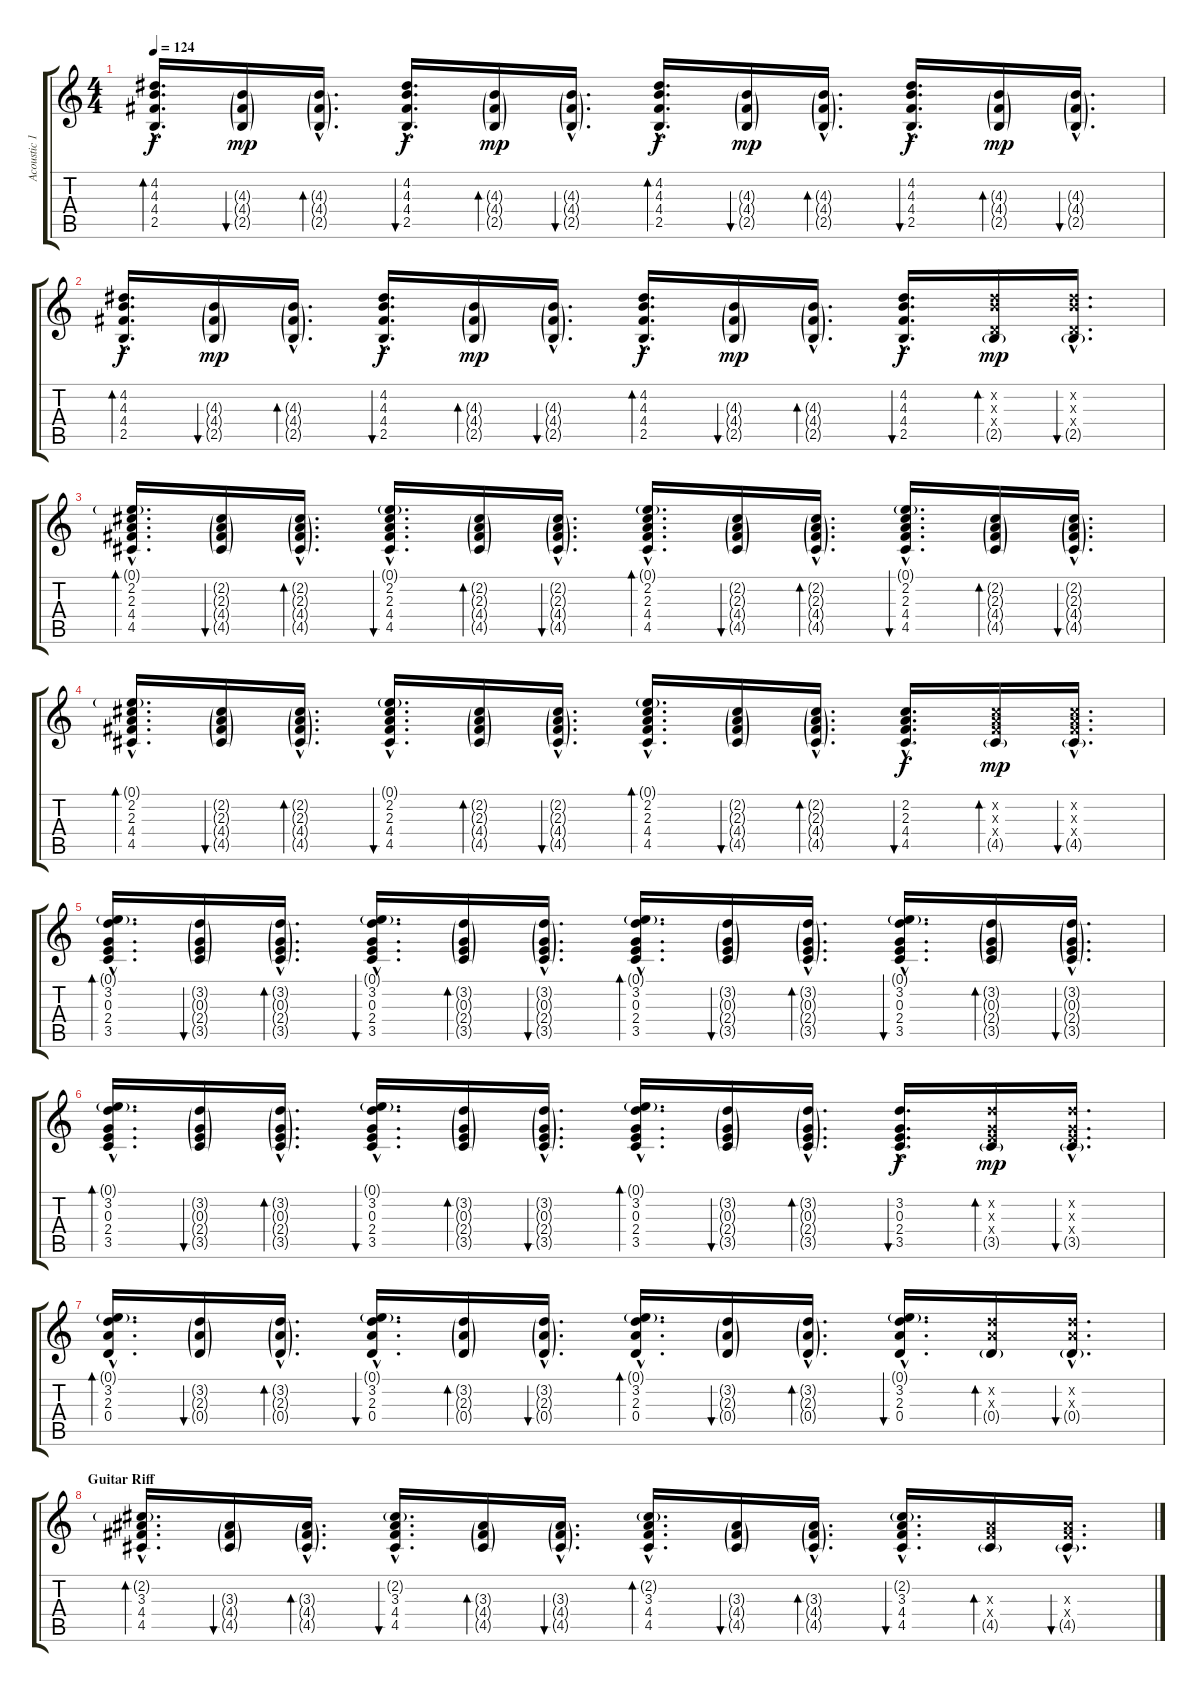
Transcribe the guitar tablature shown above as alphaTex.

\track ("Acoustic 1" "Acoustic 1") {instrument acousticguitarsteel}
\staff {score tabs}
\tuning (E4 B3 G3 D3 A2 E2) {hide}
\ts (4 4)
\tempo 124
\clef g2
\ks c
(4.2{hac} 4.3{hac} 4.4{hac} 2.5{hac}).16{d bd 60 dy f} (4.3{g} 4.4{g} 2.5{g}).16{bu 60 dy mp} (4.3{g hac} 4.4{g hac} 2.5{g hac}).16{d bd 60} (4.2{hac} 4.3{hac} 4.4{hac} 2.5{hac}).16{d bu 60 dy f} (4.3{g} 4.4{g} 2.5{g}).16{bd 60 dy mp} (4.3{g hac} 4.4{g hac} 2.5{g hac}).16{d bu 60} (4.2{hac} 4.3{hac} 4.4{hac} 2.5{hac}).16{d bd 60 dy f} (4.3{g} 4.4{g} 2.5{g}).16{bu 60 dy mp} (4.3{g hac} 4.4{g hac} 2.5{g hac}).16{d bd 60} (4.2{hac} 4.3{hac} 4.4{hac} 2.5{hac}).16{d bu 60 dy f} (4.3{g} 4.4{g} 2.5{g}).16{bd 60 dy mp} (4.3{g hac} 4.4{g hac} 2.5{g hac}).16{d bu 60} |
(4.2{hac} 4.3{hac} 4.4{hac} 2.5{hac}).16{d bd 60 dy f} (4.3{g} 4.4{g} 2.5{g}).16{bu 60 dy mp} (4.3{g hac} 4.4{g hac} 2.5{g hac}).16{d bd 60} (4.2{hac} 4.3{hac} 4.4{hac} 2.5{hac}).16{d bu 60 dy f} (4.3{g} 4.4{g} 2.5{g}).16{bd 60 dy mp} (4.3{g hac} 4.4{g hac} 2.5{g hac}).16{d bu 60} (4.2{hac} 4.3{hac} 4.4{hac} 2.5{hac}).16{d bd 60 dy f} (4.3{g} 4.4{g} 2.5{g}).16{bu 60 dy mp} (4.3{g hac} 4.4{g hac} 2.5{g hac}).16{d bd 60} (4.2{hac} 4.3{hac} 4.4{hac} 2.5{hac}).16{d bu 60 dy f} (4.2{x} 4.3{x} 0.4{x} 2.5{g}).16{bd 60 dy mp} (4.2{hac x} 4.3{hac x} 0.4{hac x} 2.5{g hac}).16{d bu 60} |
(0.1{g hac} 2.2{hac} 2.3{hac} 4.4{hac} 4.5{hac}).16{d bd 60} (2.2{g} 2.3{g} 4.4{g} 4.5{g}).16{bu 60} (2.2{g hac} 2.3{g hac} 4.4{g hac} 4.5{g hac}).16{d bd 60} (0.1{g hac} 2.2{hac} 2.3{hac} 4.4{hac} 4.5{hac}).16{d bu 60} (2.2{g} 2.3{g} 4.4{g} 4.5{g}).16{bd 60} (2.2{g hac} 2.3{g hac} 4.4{g hac} 4.5{g hac}).16{d bu 60} (0.1{g hac} 2.2{hac} 2.3{hac} 4.4{hac} 4.5{hac}).16{d bd 60} (2.2{g} 2.3{g} 4.4{g} 4.5{g}).16{bu 60} (2.2{g hac} 2.3{g hac} 4.4{g hac} 4.5{g hac}).16{d bd 60} (0.1{g hac} 2.2{hac} 2.3{hac} 4.4{hac} 4.5{hac}).16{d bu 60} (2.2{g} 2.3{g} 4.4{g} 4.5{g}).16{bd 60} (2.2{g hac} 2.3{g hac} 4.4{g hac} 4.5{g hac}).16{d bu 60} |
(0.1{g hac} 2.2{hac} 2.3{hac} 4.4{hac} 4.5{hac}).16{d bd 60} (2.2{g} 2.3{g} 4.4{g} 4.5{g}).16{bu 60} (2.2{g hac} 2.3{g hac} 4.4{g hac} 4.5{g hac}).16{d bd 60} (0.1{g hac} 2.2{hac} 2.3{hac} 4.4{hac} 4.5{hac}).16{d bu 60} (2.2{g} 2.3{g} 4.4{g} 4.5{g}).16{bd 60} (2.2{g hac} 2.3{g hac} 4.4{g hac} 4.5{g hac}).16{d bu 60} (0.1{g hac} 2.2{hac} 2.3{hac} 4.4{hac} 4.5{hac}).16{d bd 60} (2.2{g} 2.3{g} 4.4{g} 4.5{g}).16{bu 60} (2.2{g hac} 2.3{g hac} 4.4{g hac} 4.5{g hac}).16{d bd 60} (2.2{hac} 2.3{hac} 4.4{hac} 4.5{hac}).16{d bu 60 dy f} (2.2{x} 2.3{x} 4.4{x} 4.5{g}).16{bd 60 dy mp} (2.2{hac x} 2.3{hac x} 4.4{hac x} 4.5{g hac}).16{d bu 60} |
(0.1{g hac} 3.2{hac} 0.3{hac} 2.4{hac} 3.5{hac}).16{d bd 60} (3.2{g} 0.3{g} 2.4{g} 3.5{g}).16{bu 60} (3.2{g hac} 0.3{g hac} 2.4{g hac} 3.5{g hac}).16{d bd 60} (0.1{g hac} 3.2{hac} 0.3{hac} 2.4{hac} 3.5{hac}).16{d bu 60} (3.2{g} 0.3{g} 2.4{g} 3.5{g}).16{bd 60} (3.2{g hac} 0.3{g hac} 2.4{g hac} 3.5{g hac}).16{d bu 60} (0.1{g hac} 3.2{hac} 0.3{hac} 2.4{hac} 3.5{hac}).16{d bd 60} (3.2{g} 0.3{g} 2.4{g} 3.5{g}).16{bu 60} (3.2{g hac} 0.3{g hac} 2.4{g hac} 3.5{g hac}).16{d bd 60} (0.1{g hac} 3.2{hac} 0.3{hac} 2.4{hac} 3.5{hac}).16{d bu 60} (3.2{g} 0.3{g} 2.4{g} 3.5{g}).16{bd 60} (3.2{g hac} 0.3{g hac} 2.4{g hac} 3.5{g hac}).16{d bu 60} |
(0.1{g hac} 3.2{hac} 0.3{hac} 2.4{hac} 3.5{hac}).16{d bd 60} (3.2{g} 0.3{g} 2.4{g} 3.5{g}).16{bu 60} (3.2{g hac} 0.3{g hac} 2.4{g hac} 3.5{g hac}).16{d bd 60} (0.1{g hac} 3.2{hac} 0.3{hac} 2.4{hac} 3.5{hac}).16{d bu 60} (3.2{g} 0.3{g} 2.4{g} 3.5{g}).16{bd 60} (3.2{g hac} 0.3{g hac} 2.4{g hac} 3.5{g hac}).16{d bu 60} (0.1{g hac} 3.2{hac} 0.3{hac} 2.4{hac} 3.5{hac}).16{d bd 60} (3.2{g} 0.3{g} 2.4{g} 3.5{g}).16{bu 60} (3.2{g hac} 0.3{g hac} 2.4{g hac} 3.5{g hac}).16{d bd 60} (3.2{hac} 0.3{hac} 2.4{hac} 3.5{hac}).16{d bu 60 dy f} (3.2{x} 0.3{x} 2.4{x} 3.5{g}).16{bd 60 dy mp} (3.2{hac x} 0.3{hac x} 2.4{hac x} 3.5{g hac}).16{d bu 60} |
(0.1{g hac} 3.2{hac} 2.3{hac} 0.4{hac}).16{d bd 60} (3.2{g} 2.3{g} 0.4{g}).16{bu 60} (3.2{g hac} 2.3{g hac} 0.4{g hac}).16{d bd 60} (0.1{g hac} 3.2{hac} 2.3{hac} 0.4{hac}).16{d bu 60} (3.2{g} 2.3{g} 0.4{g}).16{bd 60} (3.2{g hac} 2.3{g hac} 0.4{g hac}).16{d bu 60} (0.1{g hac} 3.2{hac} 2.3{hac} 0.4{hac}).16{d bd 60} (3.2{g} 2.3{g} 0.4{g}).16{bu 60} (3.2{g hac} 2.3{g hac} 0.4{g hac}).16{d bd 60} (0.1{g hac} 3.2{hac} 2.3{hac} 0.4{hac}).16{d bu 60} (3.2{x} 2.3{x} 0.4{g}).16{bd 60} (3.2{hac x} 2.3{hac x} 0.4{g hac}).16{d bu 60} |
\section ("" "Guitar Riff")
(2.2{g hac} 3.3{hac} 4.4{hac} 4.5{hac}).16{d bd 60} (3.3{g} 4.4{g} 4.5{g}).16{bu 60} (3.3{g hac} 4.4{g hac} 4.5{g hac}).16{d bd 60} (2.2{g hac} 3.3{hac} 4.4{hac} 4.5{hac}).16{d bu 60} (3.3{g} 4.4{g} 4.5{g}).16{bd 60} (3.3{g hac} 4.4{g hac} 4.5{g hac}).16{d bu 60} (2.2{g hac} 3.3{hac} 4.4{hac} 4.5{hac}).16{d bd 60} (3.3{g} 4.4{g} 4.5{g}).16{bu 60} (3.3{g hac} 4.4{g hac} 4.5{g hac}).16{d bd 60} (2.2{g hac} 3.3{hac} 4.4{hac} 4.5{hac}).16{d bu 60} (3.3{x} 4.4{x} 4.5{g}).16{bd 60} (3.3{hac x} 4.4{hac x} 4.5{g hac}).16{d bu 60}
